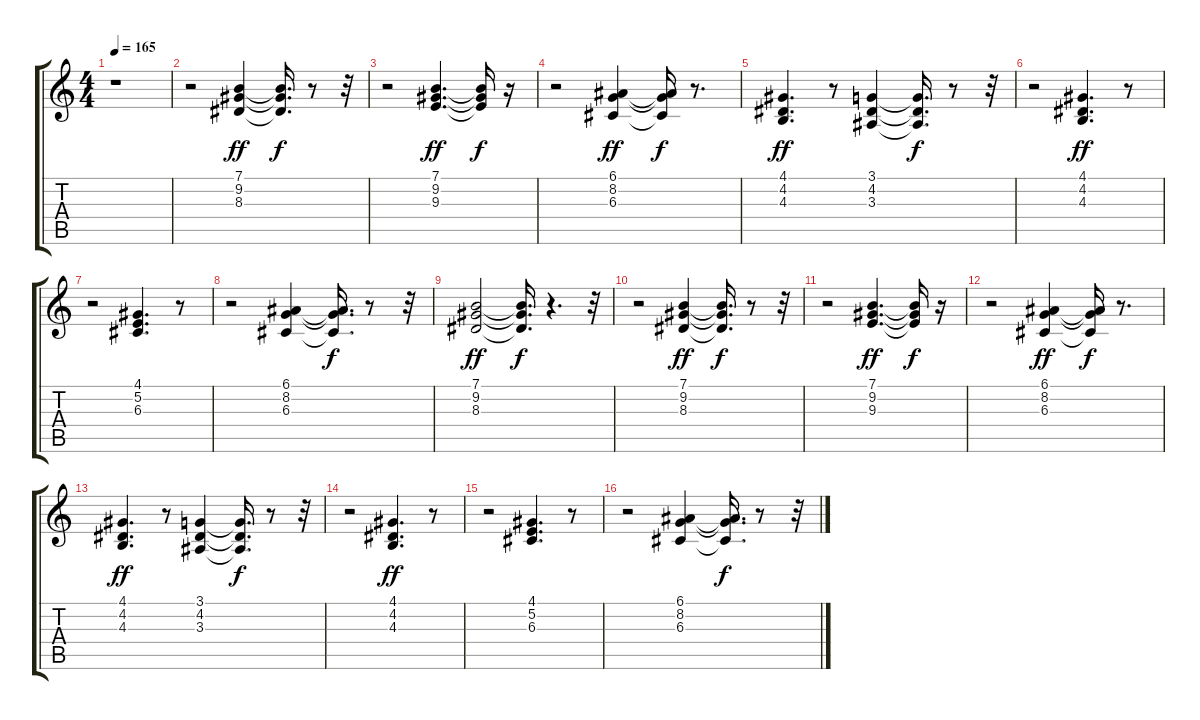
\track (" " " ") {instrument pad5bowed}
\staff {score tabs}
\tuning (E4 B3 G3 D3 A2 E2) {hide}
\ts (4 4)
\tempo 165
\clef g2
\ks c
r.1{dy f} |
r.2 (7.1 9.2 8.3).4{dy ff} (7.1{t} 9.2{t} 8.3{t}).16{d dy f} r.8 r.32 |
r.2 (7.1 9.2 9.3).4{d dy ff} (7.1{t} 9.2{t} 9.3{t}).16{dy f} r.16 |
r.2 (6.1 8.2 6.3).4{dy ff} (6.1{t} 8.2{t} 6.3{t}).16{dy f} r.8{d} |
(4.1 4.2 4.3).4{d dy ff} r.8 (3.1 4.2 3.3).4 (3.1{t} 4.2{t} 3.3{t}).16{d dy f} r.8 r.32 |
r.2 (4.1 4.2 4.3).4{d dy ff} r.8 |
r.2 (4.1 5.2 6.3).4{d} r.8 |
r.2 (6.1 8.2 6.3).4 (6.1{t} 8.2{t} 6.3{t}).16{d dy f} r.8 r.32 |
(7.1 9.2 8.3).2{dy ff} (7.1{t} 9.2{t} 8.3{t}).16{d dy f} r.4{d} r.32 |
r.2 (7.1 9.2 8.3).4{dy ff} (7.1{t} 9.2{t} 8.3{t}).16{d dy f} r.8 r.32 |
r.2 (7.1 9.2 9.3).4{d dy ff} (7.1{t} 9.2{t} 9.3{t}).16{dy f} r.16 |
r.2 (6.1 8.2 6.3).4{dy ff} (6.1{t} 8.2{t} 6.3{t}).16{dy f} r.8{d} |
(4.1 4.2 4.3).4{d dy ff} r.8 (3.1 4.2 3.3).4 (3.1{t} 4.2{t} 3.3{t}).16{d dy f} r.8 r.32 |
r.2 (4.1 4.2 4.3).4{d dy ff} r.8 |
r.2 (4.1 5.2 6.3).4{d} r.8 |
r.2 (6.1 8.2 6.3).4 (6.1{t} 8.2{t} 6.3{t}).16{d dy f} r.8 r.32
